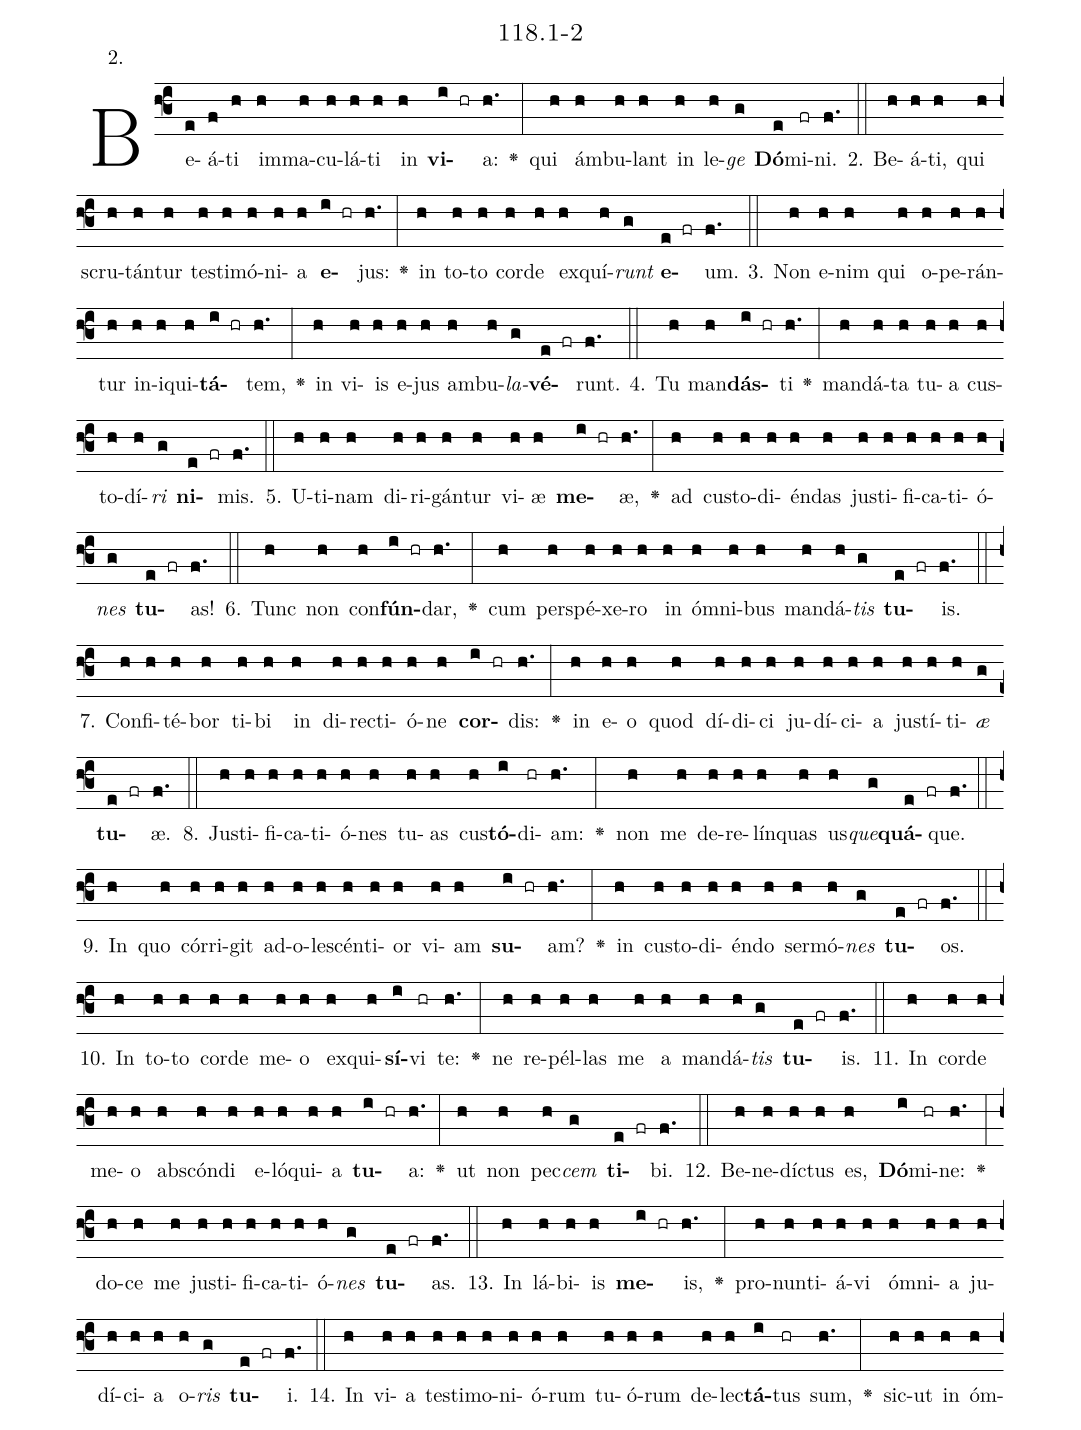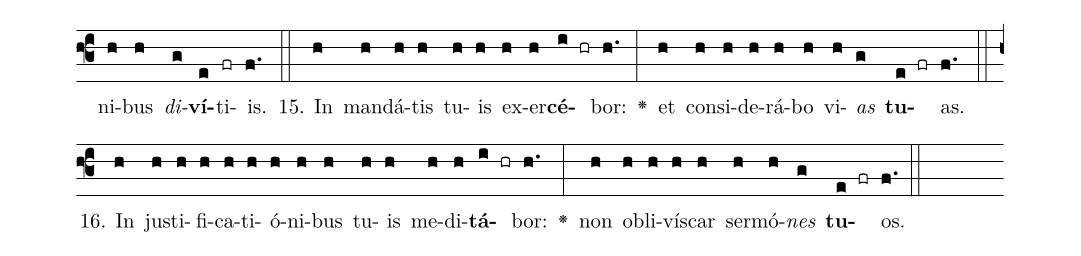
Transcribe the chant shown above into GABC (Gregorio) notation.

name: 118.1-2;
annotation: 2.;
%%
(f3)Be(e)á(f)ti(h) im(h)ma(h)cu(h)lá(h)ti(h) in(h) <b>vi</b>(i hr)a:(h.) <v>\greheightstar</v>(:) qui(h) ám(h)bu(h)lant(h) in(h) le(h)<i>ge</i>(g) <b>Dó</b>(e)mi(fr)ni.(f.) (::)
2. Be(h)á(h)ti,(h) qui(h) scru(h)tán(h)tur(h) tes(h)ti(h)mó(h)ni(h)a(h) <b>e</b>(i hr)jus:(h.) <v>\greheightstar</v>(:) in(h) to(h)to(h) cor(h)de(h) ex(h)quí(h)<i>runt</i>(g) <b>e</b>(e fr)um.(f.) (::)
3. Non(h) e(h)nim(h) qui(h) o(h)pe(h)rán(h)tur(h) in(h)i(h)qui(h)<b>tá</b>(i hr)tem,(h.) <v>\greheightstar</v>(:) in(h) vi(h)is(h) e(h)jus(h) am(h)bu(h)<i>la</i>(g)<b>vé</b>(e fr)runt.(f.) (::)
4. Tu(h) man(h)<b>dás</b>(i hr)ti(h.) <v>\greheightstar</v>(:) man(h)dá(h)ta(h) tu(h)a(h) cus(h)to(h)dí(h)<i>ri</i>(g) <b>ni</b>(e fr)mis.(f.) (::)
5. U(h)ti(h)nam(h) di(h)ri(h)gán(h)tur(h) vi(h)æ(h) <b>me</b>(i hr)æ,(h.) <v>\greheightstar</v>(:) ad(h) cus(h)to(h)di(h)én(h)das(h) jus(h)ti(h)fi(h)ca(h)ti(h)ó(h)<i>nes</i>(g) <b>tu</b>(e fr)as!(f.) (::)
6. Tunc(h) non(h) con(h)<b>fún</b>(i hr)dar,(h.) <v>\greheightstar</v>(:) cum(h) per(h)spé(h)xe(h)ro(h) in(h) óm(h)ni(h)bus(h) man(h)dá(h)<i>tis</i>(g) <b>tu</b>(e fr)is.(f.) (::)
7. Con(h)fi(h)té(h)bor(h) ti(h)bi(h) in(h) di(h)rec(h)ti(h)ó(h)ne(h) <b>cor</b>(i hr)dis:(h.) <v>\greheightstar</v>(:) in(h) e(h)o(h) quod(h) dí(h)di(h)ci(h) ju(h)dí(h)ci(h)a(h) jus(h)tí(h)ti(h)<i>æ</i>(g) <b>tu</b>(e fr)æ.(f.) (::)
8. Jus(h)ti(h)fi(h)ca(h)ti(h)ó(h)nes(h) tu(h)as(h) cus(h)<b>tó</b>(i)di(hr)am:(h.) <v>\greheightstar</v>(:) non(h) me(h) de(h)re(h)lín(h)quas(h) us(h)<i>que</i>(g)<b>quá</b>(e fr)que.(f.) (::)
9. In(h) quo(h) cór(h)ri(h)git(h) ad(h)o(h)le(h)scén(h)ti(h)or(h) vi(h)am(h) <b>su</b>(i hr)am?(h.) <v>\greheightstar</v>(:) in(h) cus(h)to(h)di(h)én(h)do(h) ser(h)mó(h)<i>nes</i>(g) <b>tu</b>(e fr)os.(f.) (::)
10. In(h) to(h)to(h) cor(h)de(h) me(h)o(h) ex(h)qui(h)<b>sí</b>(i)vi(hr) te:(h.) <v>\greheightstar</v>(:) ne(h) re(h)pél(h)las(h) me(h) a(h) man(h)dá(h)<i>tis</i>(g) <b>tu</b>(e fr)is.(f.) (::)
11. In(h) cor(h)de(h) me(h)o(h) abs(h)cón(h)di(h) e(h)ló(h)qui(h)a(h) <b>tu</b>(i hr)a:(h.) <v>\greheightstar</v>(:) ut(h) non(h) pec(h)<i>cem</i>(g) <b>ti</b>(e fr)bi.(f.) (::)
12. Be(h)ne(h)díc(h)tus(h) es,(h) <b>Dó</b>(i)mi(hr)ne:(h.) <v>\greheightstar</v>(:) do(h)ce(h) me(h) jus(h)ti(h)fi(h)ca(h)ti(h)ó(h)<i>nes</i>(g) <b>tu</b>(e fr)as.(f.) (::)
13. In(h) lá(h)bi(h)is(h) <b>me</b>(i hr)is,(h.) <v>\greheightstar</v>(:) pro(h)nun(h)ti(h)á(h)vi(h) óm(h)ni(h)a(h) ju(h)dí(h)ci(h)a(h) o(h)<i>ris</i>(g) <b>tu</b>(e fr)i.(f.) (::)
14. In(h) vi(h)a(h) tes(h)ti(h)mo(h)ni(h)ó(h)rum(h) tu(h)ó(h)rum(h) de(h)lec(h)<b>tá</b>(i)tus(hr) sum,(h.) <v>\greheightstar</v>(:) sic(h)ut(h) in(h) óm(h)ni(h)bus(h) <i>di</i>(g)<b>ví</b>(e)ti(fr)is.(f.) (::)
15. In(h) man(h)dá(h)tis(h) tu(h)is(h) ex(h)er(h)<b>cé</b>(i hr)bor:(h.) <v>\greheightstar</v>(:) et(h) con(h)si(h)de(h)rá(h)bo(h) vi(h)<i>as</i>(g) <b>tu</b>(e fr)as.(f.) (::)
16. In(h) jus(h)ti(h)fi(h)ca(h)ti(h)ó(h)ni(h)bus(h) tu(h)is(h) me(h)di(h)<b>tá</b>(i hr)bor:(h.) <v>\greheightstar</v>(:) non(h) ob(h)li(h)vís(h)car(h) ser(h)mó(h)<i>nes</i>(g) <b>tu</b>(e fr)os.(f.) (::)
